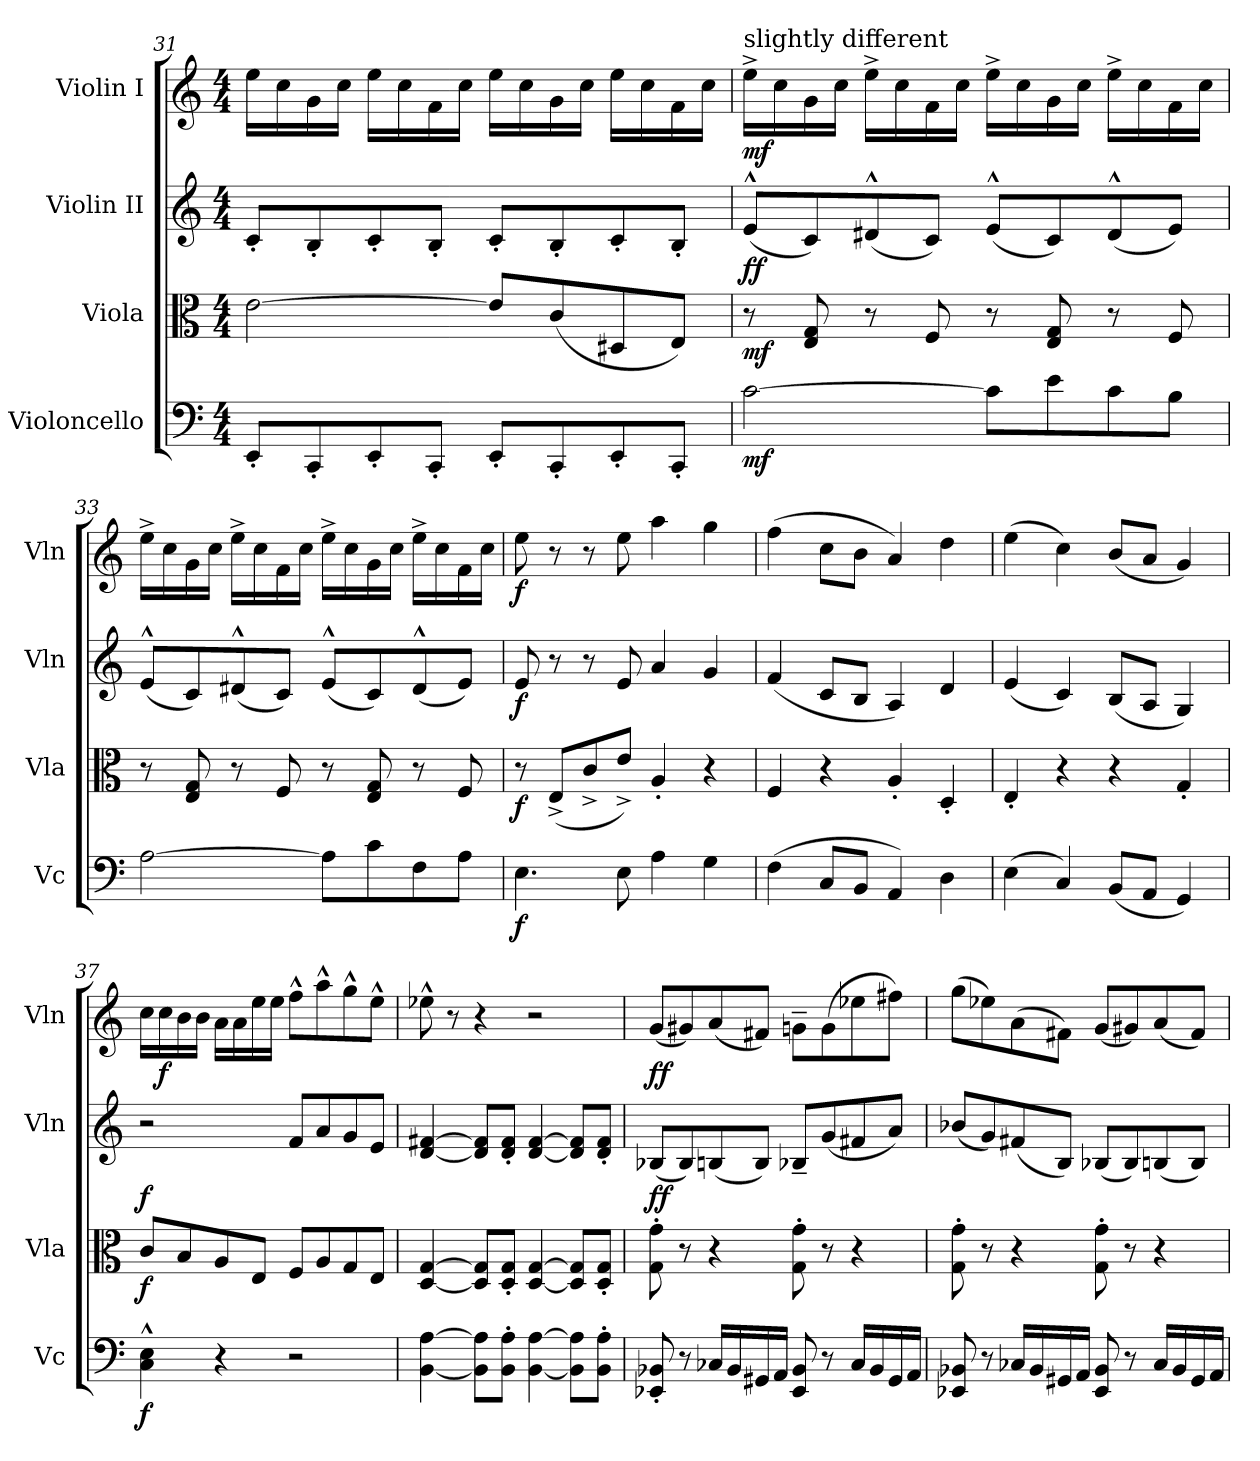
**kern	**dynam	**kern	**dynam	**kern	**dynam	**kern	**dynam
*part4	*part4	*part3	*part3	*part2	*part2	*part1	*part1
*staff4	*staff4	*staff3	*staff3	*staff2	*staff2	*staff1	*staff1
*I"Violoncello	*	*I"Viola	*	*I"Violin II	*	*I"Violin I	*
*I'Vc	*	*I'Vla	*	*I'Vln	*	*I'Vln	*
*clefF4	*	*clefC3	*	*clefG2	*	*clefG2	*
*k[]	*	*k[]	*	*k[]	*	*k[]	*
*M4/4	*	*M4/4	*	*M4/4	*	*M4/4	*
=31	=31	=31	=31	=31	=31	=31	=31
8EE'/L	.	[2e\	.	8c'/L	.	16ee\LL	.
.	.	.	.	.	.	16cc\	.
8CC'/	.	.	.	8B'/	.	16g\	.
.	.	.	.	.	.	16cc\JJ	.
8EE'/	.	.	.	8c'/	.	16ee\LL	.
.	.	.	.	.	.	16cc\	.
8CC'/J	.	.	.	8B'/J	.	16f\	.
.	.	.	.	.	.	16cc\JJ	.
8EE'/L	.	8e/L]	.	8c'/L	.	16ee\LL	.
.	.	.	.	.	.	16cc\	.
8CC'/	.	(8c/	.	8B'/	.	16g\	.
.	.	.	.	.	.	16cc\JJ	.
8EE'/	.	8D#X/	.	8c'/	.	16ee\LL	.
.	.	.	.	.	.	16cc\	.
8CC'/J	.	8E/J)	.	8B'/J	.	16f\	.
.	.	.	.	.	.	16cc\JJ	.
!!LO:LB:g=z
=32	=32	=32	=32	=32	=32	=32	=32
!	!	!	!	!	!	!LO:TX:a:t=slightly different	!
!	!LO:DY:b	!	!LO:DY:b	!	!LO:DY:b	!	!LO:DY:b
[2c\	mf	8r	mf	(8e^^/L	ff	16ee^\LL	mf
.	.	.	.	.	.	16cc\	.
.	.	8E/ 8G/	.	8c/)	.	16g\	.
.	.	.	.	.	.	16cc\JJ	.
.	.	8r	.	(8d#X^^/	.	16ee^\LL	.
.	.	.	.	.	.	16cc\	.
.	.	8F/	.	8c/J)	.	16f\	.
.	.	.	.	.	.	16cc\JJ	.
8c\L]	.	8r	.	(8e^^/L	.	16ee^\LL	.
.	.	.	.	.	.	16cc\	.
8e\	.	8E/ 8G/	.	8c/)	.	16g\	.
.	.	.	.	.	.	16cc\JJ	.
8c\	.	8r	.	(8d#^^/	.	16ee^\LL	.
.	.	.	.	.	.	16cc\	.
8B\J	.	8F/	.	8e/J)	.	16f\	.
.	.	.	.	.	.	16cc\JJ	.
=33	=33	=33	=33	=33	=33	=33	=33
[2A\	.	8r	.	(8e^^/L	.	16ee^\LL	.
.	.	.	.	.	.	16cc\	.
.	.	8E/ 8G/	.	8c/)	.	16g\	.
.	.	.	.	.	.	16cc\JJ	.
.	.	8r	.	(8d#X^^/	.	16ee^\LL	.
.	.	.	.	.	.	16cc\	.
.	.	8F/	.	8c/J)	.	16f\	.
.	.	.	.	.	.	16cc\JJ	.
8A\L]	.	8r	.	(8e^^/L	.	16ee^\LL	.
.	.	.	.	.	.	16cc\	.
8c\	.	8E/ 8G/	.	8c/)	.	16g\	.
.	.	.	.	.	.	16cc\JJ	.
8F\	.	8r	.	(8d#^^/	.	16ee^\LL	.
.	.	.	.	.	.	16cc\	.
8A\J	.	8F/	.	8e/J)	.	16f\	.
.	.	.	.	.	.	16cc\JJ	.
=34	=34	=34	=34	=34	=34	=34	=34
!	!LO:DY:b	!	!LO:DY:b	!	!LO:DY:b	!	!LO:DY:b
4.E\	f	8r	f	8e/	f	8ee\	f
.	.	(8E^/L	.	8r	.	8r	.
.	.	8c^/	.	8r	.	8r	.
8E\	.	8e^/J)	.	8e/	.	8ee\	.
4A\	.	4A'/	.	4a/	.	4aa\	.
4G\	.	4r	.	4g/	.	4gg\	.
=35	=35	=35	=35	=35	=35	=35	=35
(4F\	.	4F/	.	(4f/	.	(4ff\	.
8C/L	.	4r	.	8c/L	.	8cc\L	.
8BB/J	.	.	.	8B/J	.	8b\J	.
4AA/)	.	4A'/	.	4A/)	.	4a/)	.
4D\	.	4D'/	.	4d/	.	4dd\	.
!!LO:PB:g=z
=36	=36	=36	=36	=36	=36	=36	=36
(4E\	.	4E'/	.	(4e/	.	(4ee\	.
4C/)	.	4r	.	4c/)	.	4cc\)	.
(8BB/L	.	4r	.	(8B/L	.	(8b/L	.
8AA/J	.	.	.	8A/J	.	8a/J	.
4GG/)	.	4G'/	.	4G/)	.	4g/)	.
=37	=37	=37	=37	=37	=37	=37	=37
!	!LO:DY:b	!	!LO:DY:b	!	!LO:DY:b	!	!
4C\^^ 4E\^^	f	8c/L	f	2r	f	16cc\LL	.
!	!	!	!	!	!	!	!LO:DY:b
.	.	.	.	.	.	16cc\	f
.	.	8B/	.	.	.	16b\	.
.	.	.	.	.	.	16b\JJ	.
4r	.	8A/	.	.	.	16a\LL	.
.	.	.	.	.	.	16a\	.
.	.	8E/J	.	.	.	16ee\	.
.	.	.	.	.	.	16ee\JJ	.
2r	.	8F/L	.	8f/L	.	8ff^^\L	.
.	.	8A/	.	8a/	.	8aa^^\	.
.	.	8G/	.	8g/	.	8gg^^\	.
.	.	8E/J	.	8e/J	.	8ee^^\J	.
=38	=38	=38	=38	=38	=38	=38	=38
[4BB\ [4A\	.	[4D/ [4G/	.	[4d/ [4f#X/	.	8ee-X^^\	.
.	.	.	.	.	.	8r	.
8BB\] 8A\]L	.	8D/] 8G/]L	.	8d/] 8f#/]L	.	4r	.
8BB\' 8A\'J	.	8D/' 8G/'J	.	8d/' 8f#/'J	.	.	.
[4BB\ [4A\	.	[4D/ [4G/	.	[4d/ [4f#/	.	2r	.
8BB\] 8A\]L	.	8D/] 8G/]L	.	8d/] 8f#/]L	.	.	.
8BB\' 8A\'J	.	8D/' 8G/'J	.	8d/' 8f#/'J	.	.	.
=39	=39	=39	=39	=39	=39	=39	=39
!	!	!	!	!	!LO:DY:b	!	!LO:DY:b
8EE-X/' 8BB-X/'	.	8G\' 8g\'	.	(8B-X/L	ff	(8g/L	ff
8r	.	8r	.	8B-/)	.	8g#X/)	.
16C-X/LL	.	4r	.	(8Bn/	.	(8a/	.
16BB-/	.	.	.	.	.	.	.
16GG#X/	.	.	.	8B/J)	.	8f#X/J)	.
16AA/JJ	.	.	.	.	.	.	.
8EE-/ 8BB-/	.	8G\' 8g\'	.	8B-X~/L	.	8gn~\L	.
8r	.	8r	.	(8g/	.	(8g\	.
16C-/LL	.	4r	.	8f#X/	.	8ee-X\	.
16BB-/	.	.	.	.	.	.	.
16GG#/	.	.	.	8a/J)	.	8ff#X\J)	.
16AA/JJ	.	.	.	.	.	.	.
!!LO:LB:g=z
=40	=40	=40	=40	=40	=40	=40	=40
8EE-X/ 8BB-X/	.	8G\' 8g\'	.	(8b-X/L	.	(8gg\L	.
8r	.	8r	.	8g/)	.	8ee-X\)	.
16C-X/LL	.	4r	.	(8f#X/	.	(8a\	.
16BB-/	.	.	.	.	.	.	.
16GG#X/	.	.	.	8B/J)	.	8f#X\J)	.
16AA/JJ	.	.	.	.	.	.	.
8EE-/ 8BB-/	.	8G\' 8g\'	.	(8B-X/L	.	(8g/L	.
8r	.	8r	.	8B-/)	.	8g#X/)	.
16C-/LL	.	4r	.	(8Bn/	.	(8a/	.
16BB-/	.	.	.	.	.	.	.
16GG#/	.	.	.	8B/J)	.	8f#/J)	.
16AA/JJ	.	.	.	.	.	.	.
=	=	=	=	=	=	=	=
*-	*-	*-	*-	*-	*-	*-	*-
